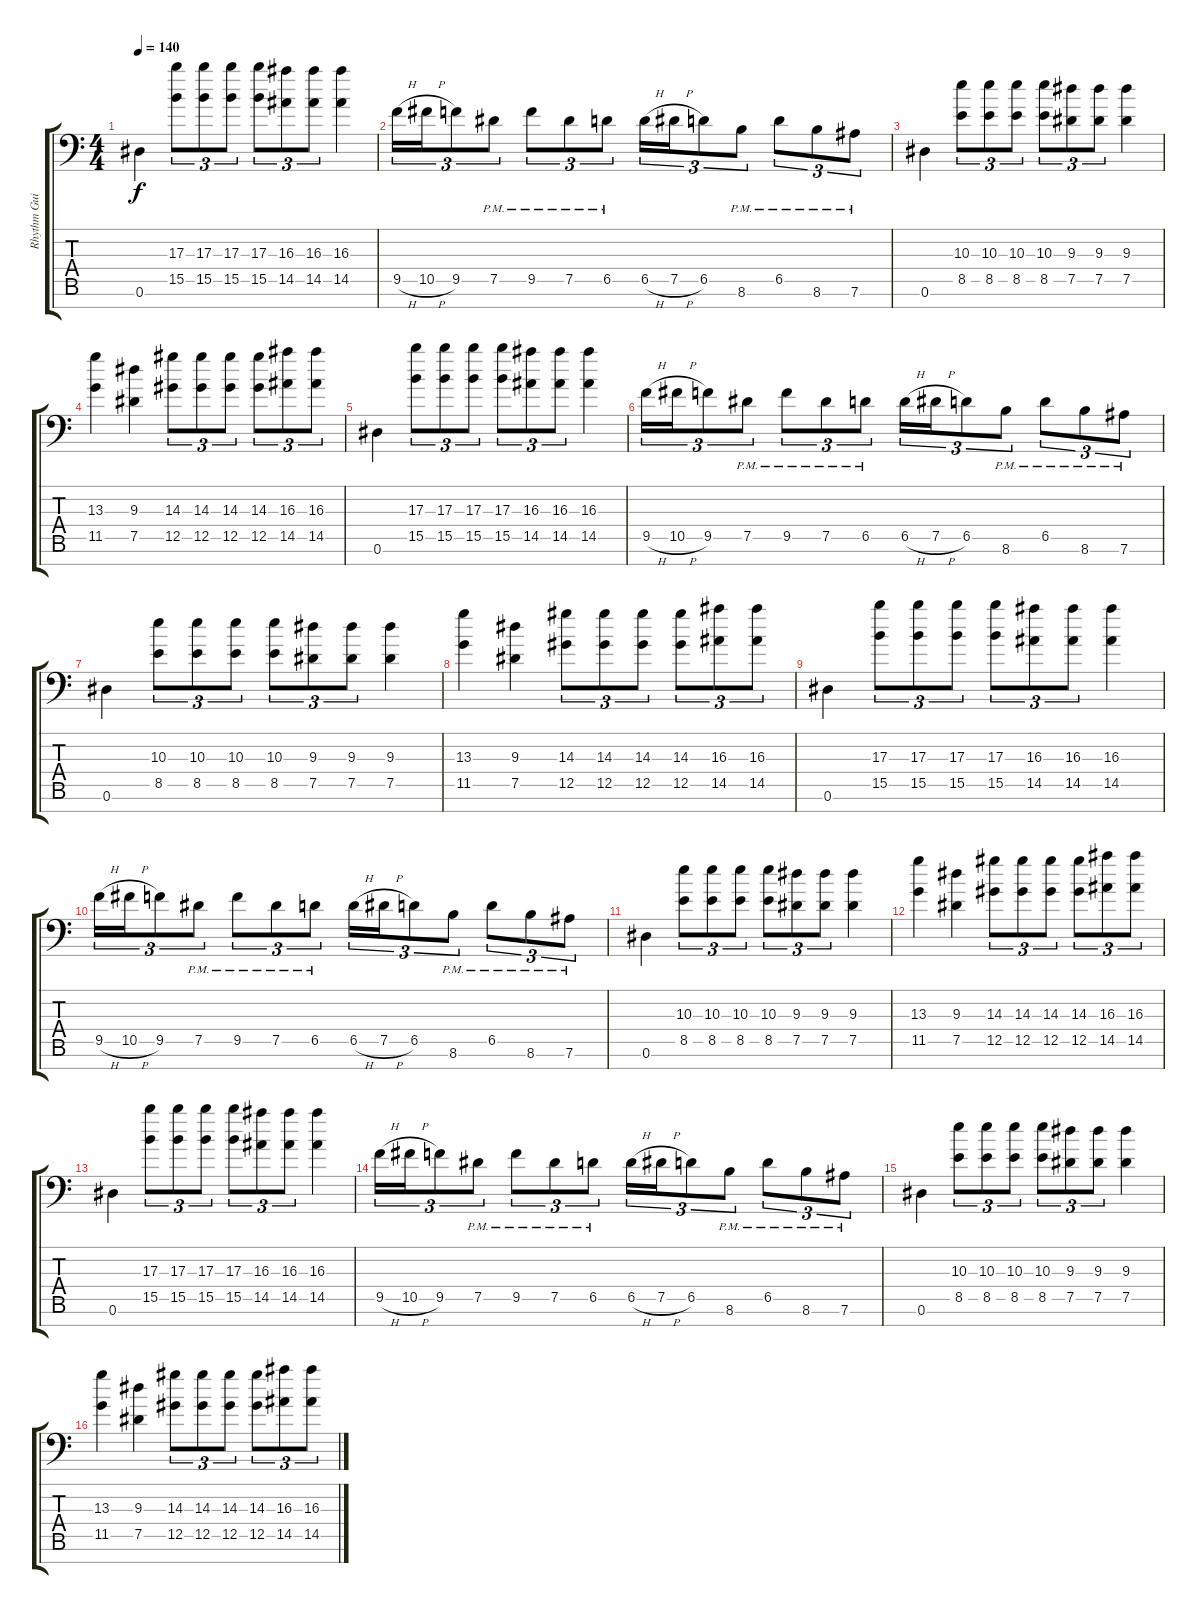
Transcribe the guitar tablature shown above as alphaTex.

\track ("Rhythm Guitar Right" "Rhythm Gui") {instrument distortionguitar}
\staff {score tabs}
\tuning (Eb4 Bb3 Gb3 Db3 Ab2 Eb2 Bb1) {hide}
\ts (4 4)
\tempo 140
\clef f4
\ks c
0.6.4{dy f} (17.3 15.5).8{tu (3 2)} (17.3 15.5).8{tu (3 2)} (17.3 15.5).8{tu (3 2)} (17.3 15.5).8{tu (3 2)} (16.3 14.5).8{tu (3 2)} (16.3 14.5).8{tu (3 2)} (16.3 14.5).4 |
9.5{h}.16{tu (3 2)} 10.5{h}.16{tu (3 2)} 9.5.8{tu (3 2)} 7.5{pm}.8{tu (3 2)} 9.5{pm}.8{tu (3 2)} 7.5{pm}.8{tu (3 2)} 6.5{pm}.8{tu (3 2)} 6.5{h}.16{tu (3 2)} 7.5{h}.16{tu (3 2)} 6.5.8{tu (3 2)} 8.6{pm}.8{tu (3 2)} 6.5{pm}.8{tu (3 2)} 8.6{pm}.8{tu (3 2)} 7.6{pm}.8{tu (3 2)} |
0.6.4 (10.3 8.5).8{tu (3 2)} (10.3 8.5).8{tu (3 2)} (10.3 8.5).8{tu (3 2)} (10.3 8.5).8{tu (3 2)} (9.3 7.5).8{tu (3 2)} (9.3 7.5).8{tu (3 2)} (9.3 7.5).4 |
(13.3 11.5).4 (9.3 7.5).4 (14.3 12.5).8{tu (3 2)} (14.3 12.5).8{tu (3 2)} (14.3 12.5).8{tu (3 2)} (14.3 12.5).8{tu (3 2)} (16.3 14.5).8{tu (3 2)} (16.3 14.5).8{tu (3 2)} |
0.6.4 (17.3 15.5).8{tu (3 2)} (17.3 15.5).8{tu (3 2)} (17.3 15.5).8{tu (3 2)} (17.3 15.5).8{tu (3 2)} (16.3 14.5).8{tu (3 2)} (16.3 14.5).8{tu (3 2)} (16.3 14.5).4 |
9.5{h}.16{tu (3 2)} 10.5{h}.16{tu (3 2)} 9.5.8{tu (3 2)} 7.5{pm}.8{tu (3 2)} 9.5{pm}.8{tu (3 2)} 7.5{pm}.8{tu (3 2)} 6.5{pm}.8{tu (3 2)} 6.5{h}.16{tu (3 2)} 7.5{h}.16{tu (3 2)} 6.5.8{tu (3 2)} 8.6{pm}.8{tu (3 2)} 6.5{pm}.8{tu (3 2)} 8.6{pm}.8{tu (3 2)} 7.6{pm}.8{tu (3 2)} |
0.6.4 (10.3 8.5).8{tu (3 2)} (10.3 8.5).8{tu (3 2)} (10.3 8.5).8{tu (3 2)} (10.3 8.5).8{tu (3 2)} (9.3 7.5).8{tu (3 2)} (9.3 7.5).8{tu (3 2)} (9.3 7.5).4 |
(13.3 11.5).4 (9.3 7.5).4 (14.3 12.5).8{tu (3 2)} (14.3 12.5).8{tu (3 2)} (14.3 12.5).8{tu (3 2)} (14.3 12.5).8{tu (3 2)} (16.3 14.5).8{tu (3 2)} (16.3 14.5).8{tu (3 2)} |
0.6.4 (17.3 15.5).8{tu (3 2)} (17.3 15.5).8{tu (3 2)} (17.3 15.5).8{tu (3 2)} (17.3 15.5).8{tu (3 2)} (16.3 14.5).8{tu (3 2)} (16.3 14.5).8{tu (3 2)} (16.3 14.5).4 |
9.5{h}.16{tu (3 2)} 10.5{h}.16{tu (3 2)} 9.5.8{tu (3 2)} 7.5{pm}.8{tu (3 2)} 9.5{pm}.8{tu (3 2)} 7.5{pm}.8{tu (3 2)} 6.5{pm}.8{tu (3 2)} 6.5{h}.16{tu (3 2)} 7.5{h}.16{tu (3 2)} 6.5.8{tu (3 2)} 8.6{pm}.8{tu (3 2)} 6.5{pm}.8{tu (3 2)} 8.6{pm}.8{tu (3 2)} 7.6{pm}.8{tu (3 2)} |
0.6.4 (10.3 8.5).8{tu (3 2)} (10.3 8.5).8{tu (3 2)} (10.3 8.5).8{tu (3 2)} (10.3 8.5).8{tu (3 2)} (9.3 7.5).8{tu (3 2)} (9.3 7.5).8{tu (3 2)} (9.3 7.5).4 |
(13.3 11.5).4 (9.3 7.5).4 (14.3 12.5).8{tu (3 2)} (14.3 12.5).8{tu (3 2)} (14.3 12.5).8{tu (3 2)} (14.3 12.5).8{tu (3 2)} (16.3 14.5).8{tu (3 2)} (16.3 14.5).8{tu (3 2)} |
0.6.4 (17.3 15.5).8{tu (3 2)} (17.3 15.5).8{tu (3 2)} (17.3 15.5).8{tu (3 2)} (17.3 15.5).8{tu (3 2)} (16.3 14.5).8{tu (3 2)} (16.3 14.5).8{tu (3 2)} (16.3 14.5).4 |
9.5{h}.16{tu (3 2)} 10.5{h}.16{tu (3 2)} 9.5.8{tu (3 2)} 7.5{pm}.8{tu (3 2)} 9.5{pm}.8{tu (3 2)} 7.5{pm}.8{tu (3 2)} 6.5{pm}.8{tu (3 2)} 6.5{h}.16{tu (3 2)} 7.5{h}.16{tu (3 2)} 6.5.8{tu (3 2)} 8.6{pm}.8{tu (3 2)} 6.5{pm}.8{tu (3 2)} 8.6{pm}.8{tu (3 2)} 7.6{pm}.8{tu (3 2)} |
0.6.4 (10.3 8.5).8{tu (3 2)} (10.3 8.5).8{tu (3 2)} (10.3 8.5).8{tu (3 2)} (10.3 8.5).8{tu (3 2)} (9.3 7.5).8{tu (3 2)} (9.3 7.5).8{tu (3 2)} (9.3 7.5).4 |
(13.3 11.5).4 (9.3 7.5).4 (14.3 12.5).8{tu (3 2)} (14.3 12.5).8{tu (3 2)} (14.3 12.5).8{tu (3 2)} (14.3 12.5).8{tu (3 2)} (16.3 14.5).8{tu (3 2)} (16.3 14.5).8{tu (3 2)}
